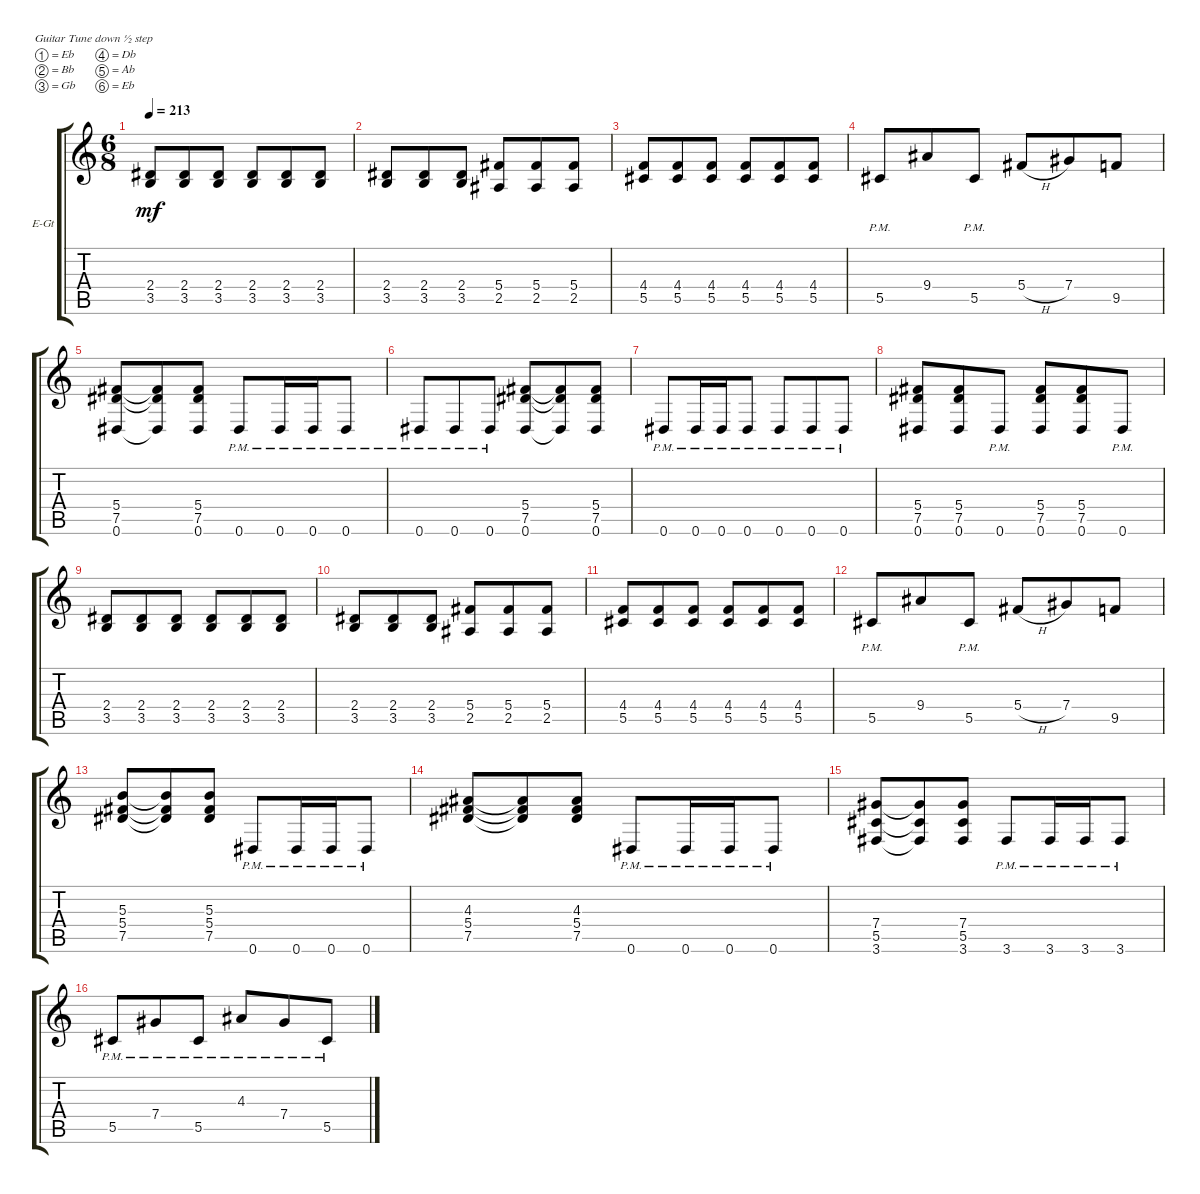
\bracketExtendMode groupsimilarinstruments
\firstSystemTrackNameOrientation horizontal
\otherSystemsTrackNameOrientation horizontal
\track ("left" "E-Gt") {instrument distortionguitar}
\staff {score tabs}
\tuning (Eb4 Bb3 Gb3 Db3 Ab2 Eb2)
\ts (6 8)
\tempo 213
\clef g2
\ks c
(3.5 2.4).8{dy mf} (3.5 2.4).8 (3.5 2.4).8 (3.5 2.4).8 (3.5 2.4).8 (3.5 2.4).8 |
(3.5 2.4).8 (3.5 2.4).8 (3.5 2.4).8 (2.5 5.4).8 (2.5 5.4).8 (2.5 5.4).8 |
(5.5 4.4).8 (5.5 4.4).8 (5.5 4.4).8 (5.5 4.4).8 (5.5 4.4).8 (5.5 4.4).8 |
5.5{pm}.8 9.4.8 5.5{pm}.8 5.4{h}.8 7.4.8 9.5.8 |
(0.6 7.5 5.4).8 (0.6{t} 7.5{t} 5.4{t}).8 (0.6 5.4 7.5).8 0.6{pm}.8 0.6{pm}.16 0.6{pm}.16 0.6{pm}.8 |
0.6{pm}.8 0.6{pm}.8 0.6{pm}.8 (0.6 7.5 5.4).8 (0.6{t} 7.5{t} 5.4{t}).8 (0.6 5.4 7.5).8 |
0.6{pm}.8 0.6{pm}.16 0.6{pm}.16 0.6{pm}.8 0.6{pm}.8 0.6{pm}.8 0.6{pm}.8 |
(0.6 7.5 5.4).8 (0.6 5.4 7.5).8 0.6{pm}.8 (0.6 7.5 5.4).8 (0.6 5.4 7.5).8 0.6{pm}.8 |
(3.5 2.4).8 (3.5 2.4).8 (3.5 2.4).8 (3.5 2.4).8 (3.5 2.4).8 (3.5 2.4).8 |
(3.5 2.4).8 (3.5 2.4).8 (3.5 2.4).8 (2.5 5.4).8 (2.5 5.4).8 (2.5 5.4).8 |
(5.5 4.4).8 (5.5 4.4).8 (5.5 4.4).8 (5.5 4.4).8 (5.5 4.4).8 (5.5 4.4).8 |
5.5{pm}.8 9.4.8 5.5{pm}.8 5.4{h}.8 7.4.8 9.5.8 |
(7.5 5.4 5.3).8 (7.5{t} 5.3{t} 5.4{t}).8 (7.5 5.4 5.3).8 0.6{pm}.8 0.6{pm}.16 0.6{pm}.16 0.6{pm}.8 |
(7.5 5.4 4.3).8 (7.5{t} 4.3{t} 5.4{t}).8 (7.5 5.4 4.3).8 0.6{pm}.8 0.6{pm}.16 0.6{pm}.16 0.6{pm}.8 |
(3.6 5.5 7.4).8 (3.6{t} 7.4{t} 5.5{t}).8 (3.6 5.5 7.4).8 3.6{pm}.8 3.6{pm}.16 3.6{pm}.16 3.6{pm}.8 |
5.5{pm}.8 7.4{pm}.8 5.5{pm}.8 4.3{pm}.8 7.4{pm}.8 5.5{pm}.8
